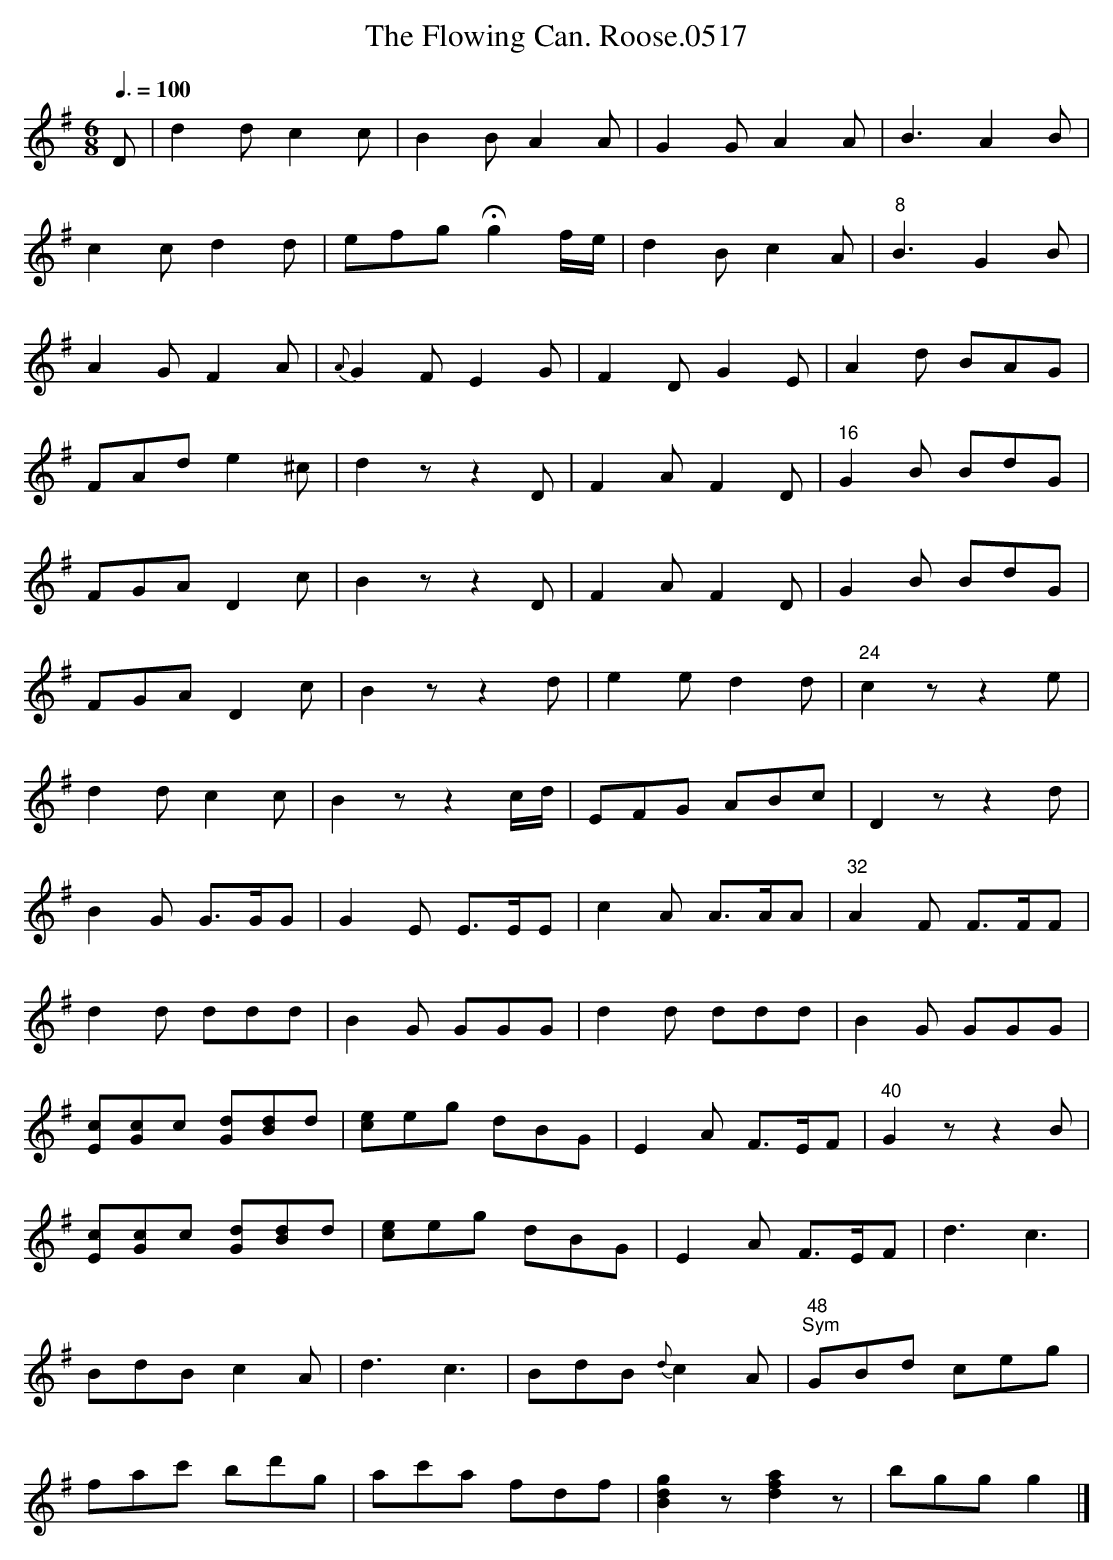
X:1
T:Flowing Can. Roose.0517, The
M:6/8
L:1/8
Q:3/8=100
K:G
D|d2dc2c |B2BA2A |G2GA2A |B3A2B |
c2cd2d |efg!fermata!g2f/e/ |d2Bc2A |"8"B3G2B |
A2GF2A |{A}G2FE2G |F2DG2E |A2d BAG |
FAde2^c |d2zz2D |F2AF2D |"16"G2B BdG |
FGAD2c |B2zz2D |F2AF2D |G2B BdG |
FGAD2c |B2zz2d |e2ed2d |"24"c2zz2e |
d2dc2c |B2zz2c/d/ |EFG ABc |D2zz2d |
B2G G3/G/G |G2E E3/E/E|c2A A3/A/A |"32"A2F F3/F/F |
d2d ddd |B2G GGG |d2d ddd |B2G GGG |
[Ec][Gc]c [Gd][Bd]d |[ce]eg dBG |E2A F>EF |"40"G2zz2B |
[Ec][Gc]c [Gd][Bd]d |[ce]eg dBG |E2A F>EF |d3c3 |
BdBc2A |d3c3 |BdB{d}c2A |"48" "Sym"GBd ceg |
fac' bd'g |ac'a fdf |[B2d2g2]z[d2f2a2]z |bgg g2|]
